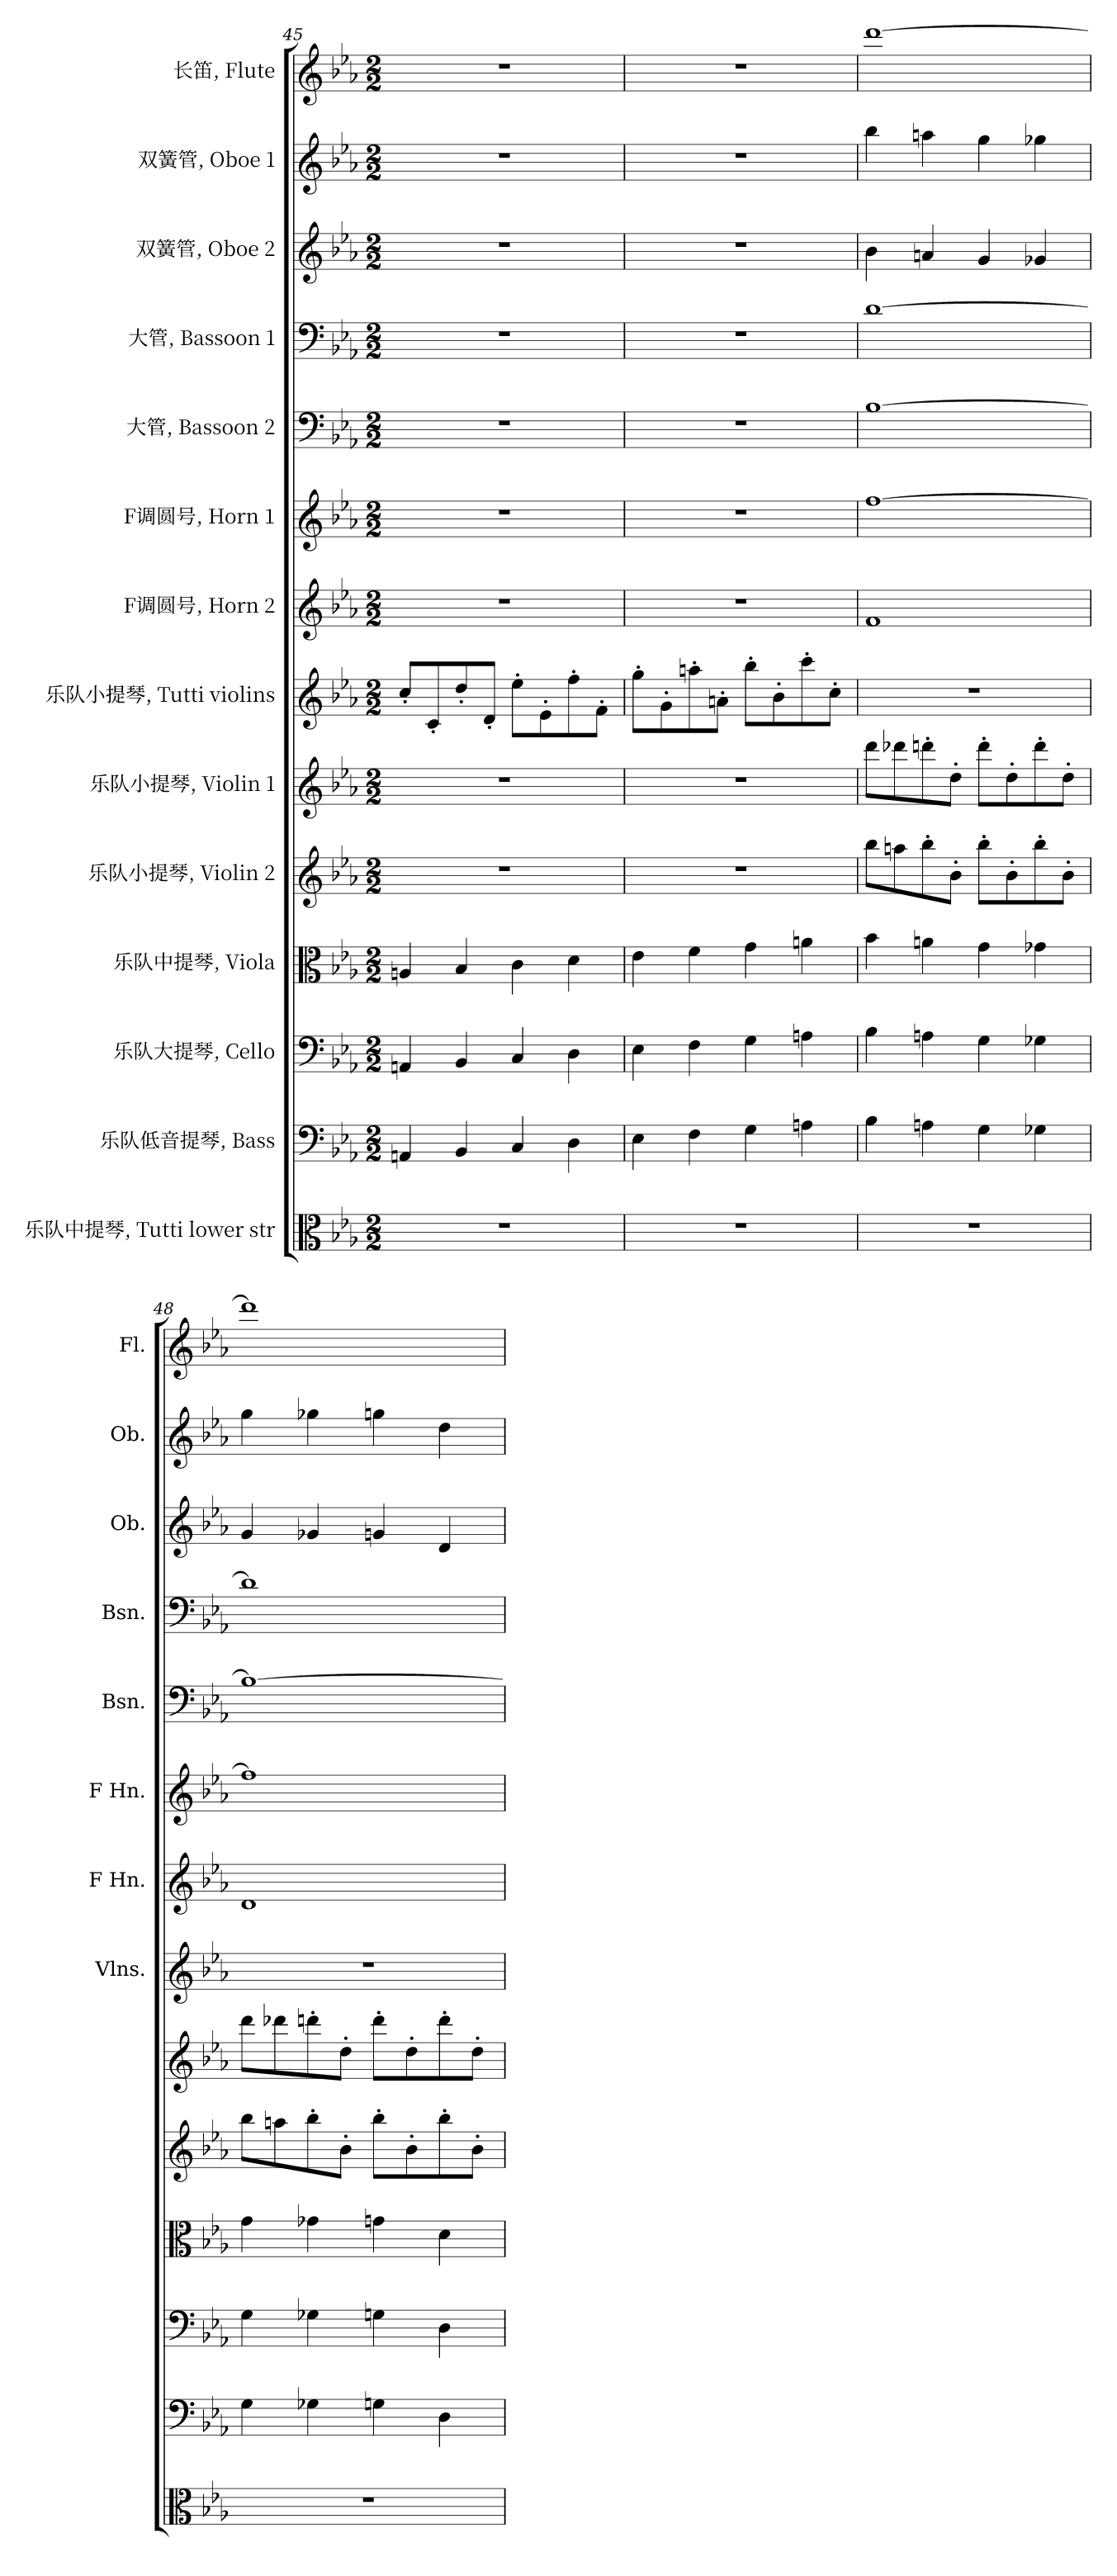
**kern	**kern	**kern	**kern	**kern	**kern	**kern	**kern	**kern	**kern	**kern	**kern	**kern	**kern
*part14	*part13	*part12	*part11	*part10	*part9	*part8	*part7	*part6	*part5	*part4	*part3	*part2	*part1
*staff14	*staff13	*staff12	*staff11	*staff10	*staff9	*staff8	*staff7	*staff6	*staff5	*staff4	*staff3	*staff2	*staff1
*I"乐队中提琴, Tutti lower str	*I"乐队低音提琴, Bass	*I"乐队大提琴, Cello	*I"乐队中提琴, Viola	*I"乐队小提琴, Violin 2	*I"乐队小提琴, Violin 1	*I"乐队小提琴, Tutti violins	*I"F调圆号, Horn 2	*I"F调圆号, Horn 1	*I"大管, Bassoon 2	*I"大管, Bassoon 1	*I"双簧管, Oboe 2	*I"双簧管, Oboe 1	*I"长笛, Flute
*	*	*	*	*	*	*I'Vlns.	*I'F Hn.	*I'F Hn.	*I'Bsn.	*I'Bsn.	*I'Ob.	*I'Ob.	*I'Fl.
!!LO:PB:g=z
*clefC3	*clefF4	*clefF4	*clefC3	*clefG2	*clefG2	*clefG2	*clefG2	*clefG2	*clefF4	*clefF4	*clefG2	*clefG2	*clefG2
*	*ITrd7c12	*	*	*	*	*	*ITrd4c7	*ITrd4c7	*	*	*	*	*
*k[b-e-a-]	*k[b-e-a-]	*k[b-e-a-]	*k[b-e-a-]	*k[b-e-a-]	*k[b-e-a-]	*k[b-e-a-]	*k[b-e-a-d-]	*k[b-e-a-d-]	*k[b-e-a-]	*k[b-e-a-]	*k[b-e-a-]	*k[b-e-a-]	*k[b-e-a-]
*M2/2	*M2/2	*M2/2	*M2/2	*M2/2	*M2/2	*M2/2	*M2/2	*M2/2	*M2/2	*M2/2	*M2/2	*M2/2	*M2/2
=45	=45	=45	=45	=45	=45	=45	=45	=45	=45	=45	=45	=45	=45
1r	4AAAn/	4AAn/	4An/	1r	1r	8cc'/L	1r	1r	1r	1r	1r	1r	1r
.	.	.	.	.	.	8c'/	.	.	.	.	.	.	.
.	4BBB-/	4BB-/	4B-/	.	.	8dd'/	.	.	.	.	.	.	.
.	.	.	.	.	.	8d'/J	.	.	.	.	.	.	.
.	4CC/	4C/	4c\	.	.	8ee-'\L	.	.	.	.	.	.	.
.	.	.	.	.	.	8e-'\	.	.	.	.	.	.	.
.	4DD\	4D\	4d\	.	.	8ff'\	.	.	.	.	.	.	.
.	.	.	.	.	.	8f'\J	.	.	.	.	.	.	.
=46	=46	=46	=46	=46	=46	=46	=46	=46	=46	=46	=46	=46	=46
1r	4EE-\	4E-\	4e-\	1r	1r	8gg'\L	1r	1r	1r	1r	1r	1r	1r
.	.	.	.	.	.	8g'\	.	.	.	.	.	.	.
.	4FF\	4F\	4f\	.	.	8aan'\	.	.	.	.	.	.	.
.	.	.	.	.	.	8an'\J	.	.	.	.	.	.	.
.	4GG\	4G\	4g\	.	.	8bb-'\L	.	.	.	.	.	.	.
.	.	.	.	.	.	8b-'\	.	.	.	.	.	.	.
.	4AAn\	4An\	4an\	.	.	8ccc'\	.	.	.	.	.	.	.
.	.	.	.	.	.	8cc'\J	.	.	.	.	.	.	.
=47	=47	=47	=47	=47	=47	=47	=47	=47	=47	=47	=47	=47	=47
*	*	*	*	*	*	*	*	*	*	*	*	*	*MM160
1r	4BB-\	4B-\	4b-\	8bb-\L	8ddd\L	1r	1B-	[1b-	[1B-	[1d	4b-\	4bb-\	[1ddd
.	.	.	.	8aan\	8ddd-X\	.	.	.	.	.	.	.	.
.	4AAn\	4An\	4an\	8bb-'\	8dddn'\	.	.	.	.	.	4an/	4aan\	.
.	.	.	.	8b-'\J	8dd'\J	.	.	.	.	.	.	.	.
.	4GG\	4G\	4g\	8bb-'\L	8ddd'\L	.	.	.	.	.	4g/	4gg\	.
.	.	.	.	8b-'\	8dd'\	.	.	.	.	.	.	.	.
.	4GG-X\	4G-X\	4g-X\	8bb-'\	8ddd'\	.	.	.	.	.	4g-X/	4gg-X\	.
.	.	.	.	8b-'\J	8dd'\J	.	.	.	.	.	.	.	.
=48	=48	=48	=48	=48	=48	=48	=48	=48	=48	=48	=48	=48	=48
1r	4GG\	4G\	4g\	8bb-\L	8ddd\L	1r	1G	1b-]	1B-_	1d]	4g/	4gg\	1ddd]
.	.	.	.	8aan\	8ddd-X\	.	.	.	.	.	.	.	.
.	4GG-X\	4G-X\	4g-X\	8bb-'\	8dddn'\	.	.	.	.	.	4g-X/	4gg-X\	.
.	.	.	.	8b-'\J	8dd'\J	.	.	.	.	.	.	.	.
.	4GGn\	4Gn\	4gn\	8bb-'\L	8ddd'\L	.	.	.	.	.	4gn/	4ggn\	.
.	.	.	.	8b-'\	8dd'\	.	.	.	.	.	.	.	.
.	4DD\	4D\	4d\	8bb-'\	8ddd'\	.	.	.	.	.	4d/	4dd\	.
.	.	.	.	8b-'\J	8dd'\J	.	.	.	.	.	.	.	.
=	=	=	=	=	=	=	=	=	=	=	=	=	=
*-	*-	*-	*-	*-	*-	*-	*-	*-	*-	*-	*-	*-	*-
